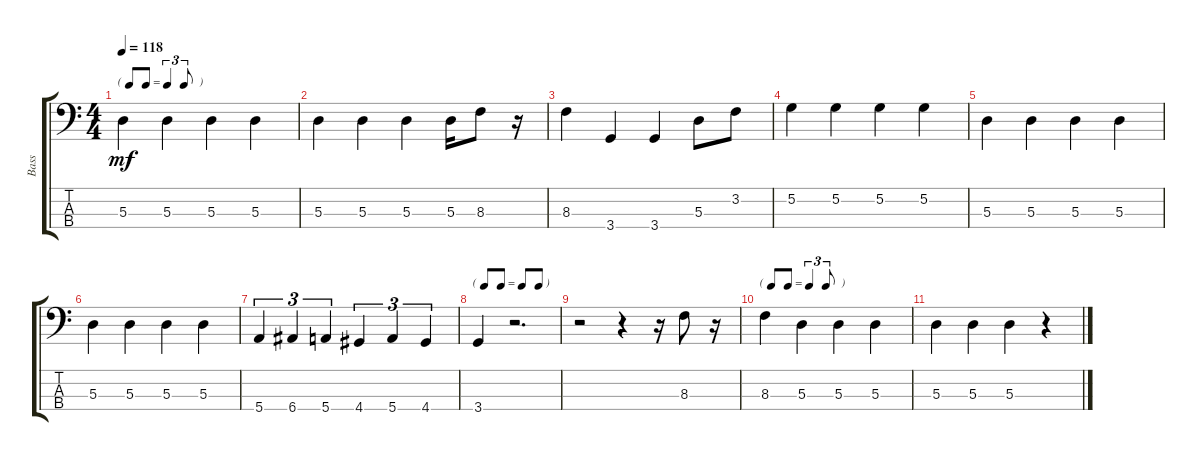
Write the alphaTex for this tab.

\track ("Bass" "Bass") {instrument electricbassfinger}
\staff {score tabs}
\tuning (G2 D2 A1 E1) {hide}
\ts (4 4)
\tf triplet8th
\tempo 118
\clef f4
\ks c
5.3.4{dy mf} 5.3.4 5.3.4 5.3.4 |
5.3.4 5.3.4 5.3.4 5.3.16 8.3.8 r.16 |
8.3.4 3.4.4 3.4.4 5.3.8 3.2.8 |
5.2.4 5.2.4 5.2.4 5.2.4 |
5.3.4 5.3.4 5.3.4 5.3.4 |
5.3.4 5.3.4 5.3.4 5.3.4 |
5.4.4{tu (3 2)} 6.4.4{tu (3 2)} 5.4.4{tu (3 2)} 4.4.4{tu (3 2)} 5.4.4{tu (3 2)} 4.4.4{tu (3 2)} |
\tf none
3.4.4 r.2{d} |
r.2 r.4 r.16 8.3.8 r.16 |
\tf triplet8th
8.3.4 5.3.4 5.3.4 5.3.4 |
5.3.4 5.3.4 5.3.4 r.4
